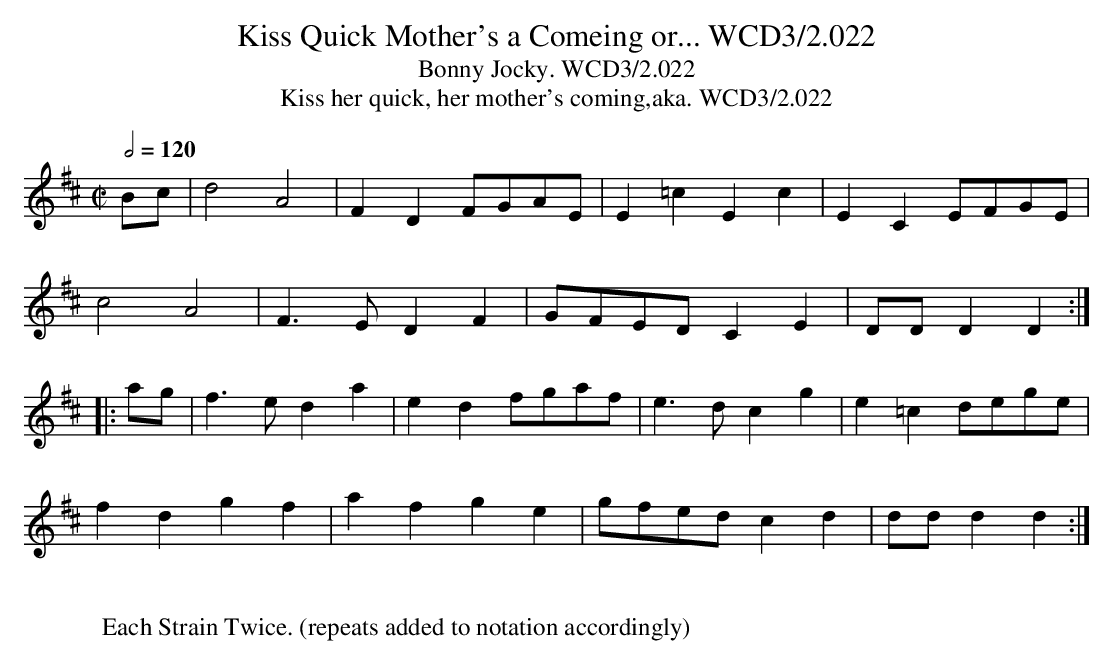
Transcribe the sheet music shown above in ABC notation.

X:1
T:Kiss Quick Mother's a Comeing or... WCD3/2.022
T:Bonny Jocky. WCD3/2.022
T:Kiss her quick, her mother's coming,aka. WCD3/2.022
M:C|
L:1/4
Q:1/2=120
K:D
B/c/|d2A2|FD F/G/A/E/|E=c Ec|EC E/F/G/E/|
c2A2|F3/E/ DF|G/F/E/D/ CE|D/D/ DD:|
|:a/g/|f3/e/ da|ed f/g/a/f/|e3/d/ cg|e=c d/e/g/e/|
fd gf|af ge|g/f/e/d/ cd|d/d/ dd:|
W:
W:Each Strain Twice. (repeats added to notation accordingly)
